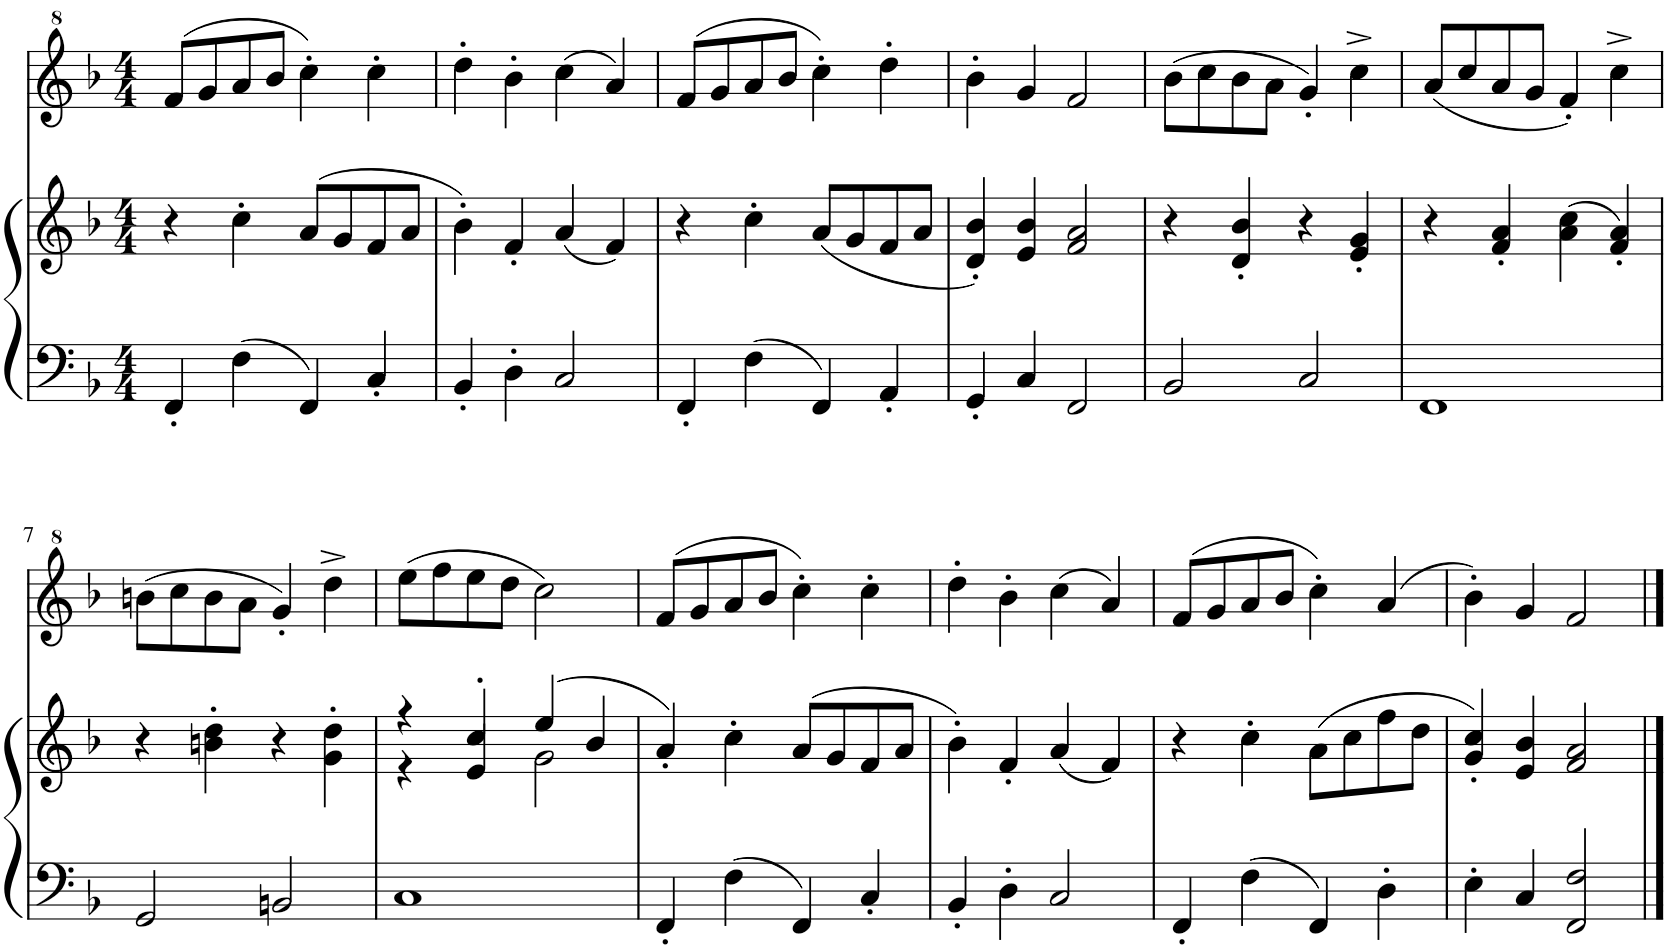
**kern	**kern	**kern
*part2	*part2	*part1
*staff3	*staff2	*staff1
*I"Piano	*	*I"Soprano Recorder
*I'Pno	*	*I'Rec
*clefF4	*clefG2	*clefG^2
*k[b-]	*k[b-]	*k[b-]
*M4/4	*M4/4	*M4/4
=1	=1	=1
4FF'/	4r	(8ff/L
.	.	8gg/
4F\	4cc'\	8aa/
.	.	8bb-/J
4FF/	(8a/L	4ccc'\)
.	8g/	.
4C'/	8f/	4ccc'\
.	8a/J	.
=2	=2	=2
4BB-'/	4b-'\)	4ddd'\
4D'\	4f'/	4bb-'\
2C/	(4a/	(4ccc\
.	4f/)	4aa/)
=3	=3	=3
4FF'/	4r	(8ff/L
.	.	8gg/
4F\	4cc'\	8aa/
.	.	8bb-/J
4FF/	(8a/L	4ccc'\)
.	8g/	.
4AA'/	8f/	4ddd'\
.	8a/J	.
=4	=4	=4
4GG'/	4d/' 4b-/')	4bb-'\
4C/	4e/ 4b-/	4gg/
2FF/	2f/ 2a/	2ff/
=5	=5	=5
2BB-/	4r	(8bb-\L
.	.	8ccc\
.	4d/' 4b-/'	8bb-\
.	.	8aa\J
2C/	4r	4gg'/)
.	4e/' 4g/'	4ccc^\
=6	=6	=6
1FF	4r	(8aa/L
.	.	8ccc/
.	4f/' 4a/'	8aa/
.	.	8gg/J
.	(4a\ 4cc\	4ff'/)
.	4f/' 4a/')	4ccc^\
!!LO:LB:g=z
=7	=7	=7
2GG/	4r	(8bbn\L
.	.	8ccc\
.	4bn\' 4dd\'	8bb\
.	.	8aa\J
2BBn/	4r	4gg'/)
.	4g\' 4dd\'	4ddd^\
=8	=8	=8
*	*^	*
1C	4r	4r	(8eee\L
.	.	.	8fff\
.	4cc'/	4e/	8eee\
.	.	.	8ddd\J
.	(4ee/	2g\	2ccc\)
.	4b-/	.	.
*	*v	*v	*
=9	=9	=9
4FF'/	4a'/)	(8ff/L
.	.	8gg/
4F\	4cc'\	8aa/
.	.	8bb-/J
4FF/	(8a/L	4ccc'\)
.	8g/	.
4C'/	8f/	4ccc'\
.	8a/J	.
=10	=10	=10
4BB-'/	4b-'\)	4ddd'\
4D'\	4f'/	4bb-'\
2C/	(4a/	(4ccc\
.	4f/)	4aa/)
=11	=11	=11
4FF'/	4r	(8ff/L
.	.	8gg/
4F\	4cc'\	8aa/
.	.	8bb-/J
4FF/	(8a\L	4ccc'\)
.	8cc\	.
4D'\	8ff\	(4aa/
.	8dd\J	.
=12	=12	=12
4E'\	4g/' 4cc/')	4bb-'\)
4C/	4e/ 4b-/	4gg/
2FF/ 2F/	2f/ 2a/	2ff/
==	==	==
*-	*-	*-
